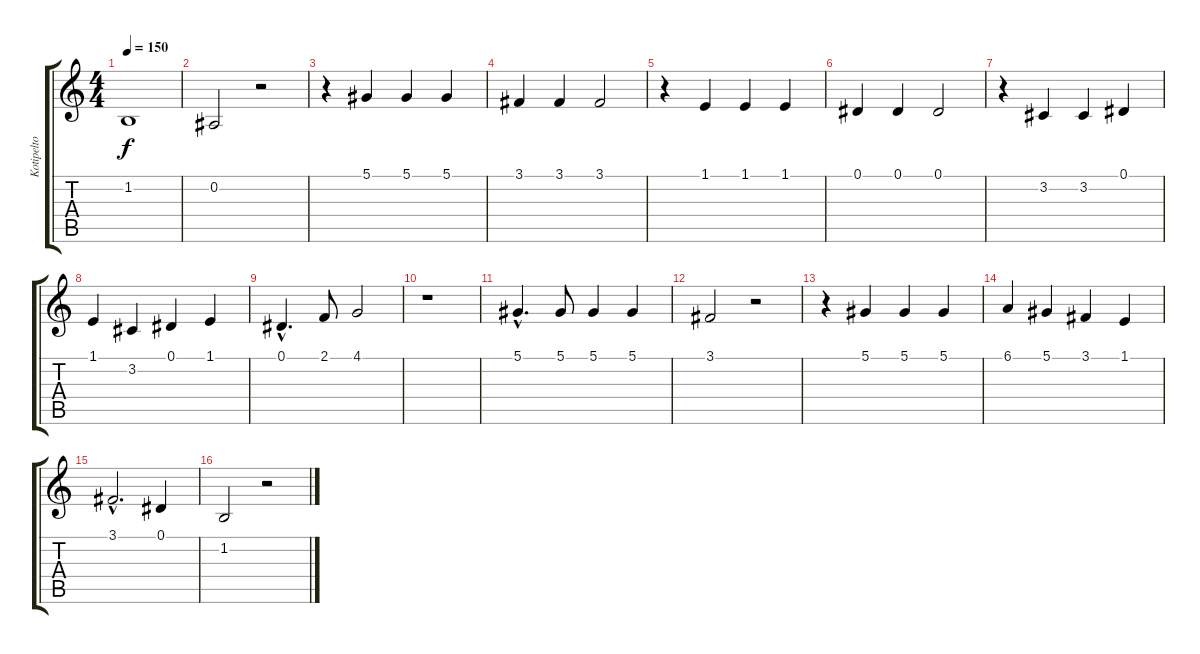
\track ("Kotipelto" "Kotipelto") {instrument lead6voice}
\staff {score tabs}
\tuning (Eb4 Bb3 Gb3 Db3 Ab2 Eb2) {hide}
\ts (4 4)
\tempo 150
\clef g2
\ks c
1.2.1{dy f} |
0.2.2 r.2 |
r.4 5.1.4 5.1.4 5.1.4 |
3.1.4 3.1.4 3.1.2 |
r.4 1.1.4 1.1.4 1.1.4 |
0.1.4 0.1.4 0.1.2 |
r.4 3.2.4 3.2.4 0.1.4 |
1.1.4 3.2.4 0.1.4 1.1.4 |
0.1{hac}.4{d} 2.1.8 4.1.2 |
r.1 |
5.1{hac}.4{d} 5.1.8 5.1.4 5.1.4 |
3.1.2 r.2 |
r.4 5.1.4 5.1.4 5.1.4 |
6.1.4 5.1.4 3.1.4 1.1.4 |
3.1{hac}.2{d} 0.1.4 |
1.2.2 r.2
